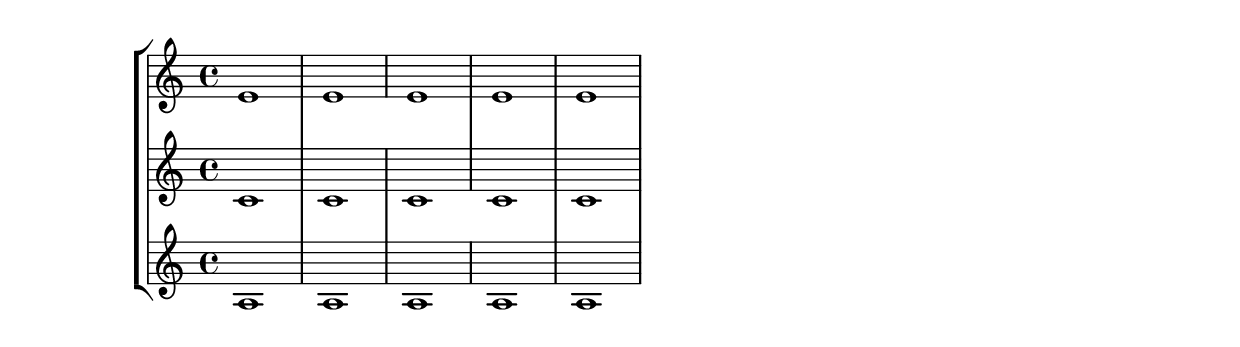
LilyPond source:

%% DO NOT EDIT this file manually; it is automatically
%% generated from LSR http://lsr.di.unimi.it
%% Make any changes in LSR itself, or in Documentation/snippets/new/ ,
%% and then run scripts/auxiliar/makelsr.py
%%
%% This file is in the public domain.
\version "2.18.0"

\header {
  lsrtags = "rhythms, tweaks-and-overrides"

  texidoc = "
By default, bar lines in StaffGroup, PianoStaff, or GrandStaff groups
are connected between the staves.  This behaviour can be overridden on
a staff-by-staff basis.

"
  doctitle = "Removing connecting bar lines on StaffGroup PianoStaff or GrandStaff"
} % begin verbatim

\relative c' {
  \new StaffGroup <<
    \new Staff {
      e1 | e
      \once \override Staff.BarLine.allow-span-bar = ##f
      e1 | e | e
    }
    \new Staff {
      c1 | c | c
      \once \override Staff.BarLine.allow-span-bar = ##f
      c1 | c
    }
    \new Staff {
      a1 | a | a | a | a
    }
  >>
}
